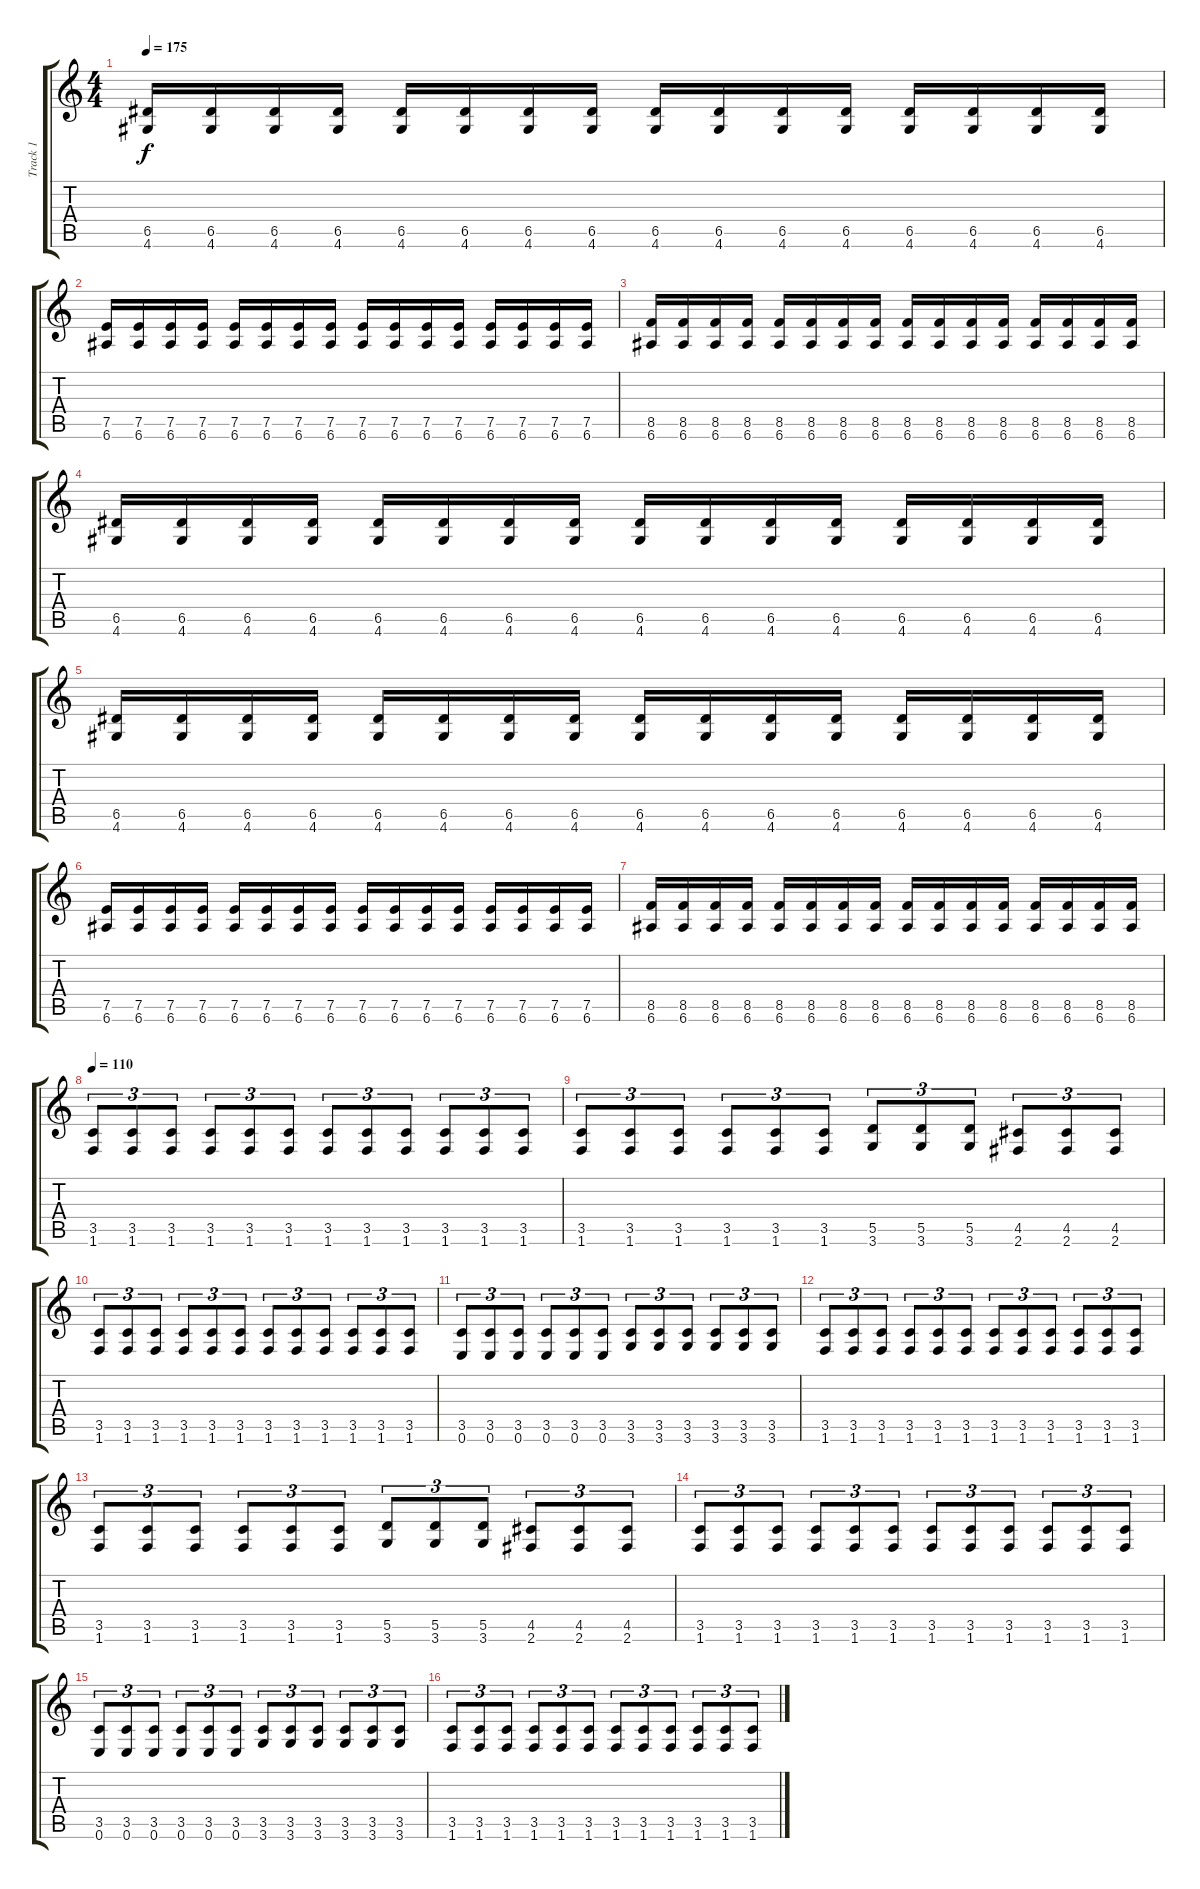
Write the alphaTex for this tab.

\track ("Track 1" "Track 1") {instrument distortionguitar}
\staff {score tabs}
\tuning (E4 B3 G3 D3 A2 E2) {hide}
\ts (4 4)
\tempo 175
\clef g2
\ks c
(6.5 4.6).16{dy f} (6.5 4.6).16 (6.5 4.6).16 (6.5 4.6).16 (6.5 4.6).16 (6.5 4.6).16 (6.5 4.6).16 (6.5 4.6).16 (6.5 4.6).16 (6.5 4.6).16 (6.5 4.6).16 (6.5 4.6).16 (6.5 4.6).16 (6.5 4.6).16 (6.5 4.6).16 (6.5 4.6).16 |
(7.5 6.6).16 (7.5 6.6).16 (7.5 6.6).16 (7.5 6.6).16 (7.5 6.6).16 (7.5 6.6).16 (7.5 6.6).16 (7.5 6.6).16 (7.5 6.6).16 (7.5 6.6).16 (7.5 6.6).16 (7.5 6.6).16 (7.5 6.6).16 (7.5 6.6).16 (7.5 6.6).16 (7.5 6.6).16 |
(8.5 6.6).16 (8.5 6.6).16 (8.5 6.6).16 (8.5 6.6).16 (8.5 6.6).16 (8.5 6.6).16 (8.5 6.6).16 (8.5 6.6).16 (8.5 6.6).16 (8.5 6.6).16 (8.5 6.6).16 (8.5 6.6).16 (8.5 6.6).16 (8.5 6.6).16 (8.5 6.6).16 (8.5 6.6).16 |
(6.5 4.6).16 (6.5 4.6).16 (6.5 4.6).16 (6.5 4.6).16 (6.5 4.6).16 (6.5 4.6).16 (6.5 4.6).16 (6.5 4.6).16 (6.5 4.6).16 (6.5 4.6).16 (6.5 4.6).16 (6.5 4.6).16 (6.5 4.6).16 (6.5 4.6).16 (6.5 4.6).16 (6.5 4.6).16 |
(6.5 4.6).16 (6.5 4.6).16 (6.5 4.6).16 (6.5 4.6).16 (6.5 4.6).16 (6.5 4.6).16 (6.5 4.6).16 (6.5 4.6).16 (6.5 4.6).16 (6.5 4.6).16 (6.5 4.6).16 (6.5 4.6).16 (6.5 4.6).16 (6.5 4.6).16 (6.5 4.6).16 (6.5 4.6).16 |
(7.5 6.6).16 (7.5 6.6).16 (7.5 6.6).16 (7.5 6.6).16 (7.5 6.6).16 (7.5 6.6).16 (7.5 6.6).16 (7.5 6.6).16 (7.5 6.6).16 (7.5 6.6).16 (7.5 6.6).16 (7.5 6.6).16 (7.5 6.6).16 (7.5 6.6).16 (7.5 6.6).16 (7.5 6.6).16 |
(8.5 6.6).16 (8.5 6.6).16 (8.5 6.6).16 (8.5 6.6).16 (8.5 6.6).16 (8.5 6.6).16 (8.5 6.6).16 (8.5 6.6).16 (8.5 6.6).16 (8.5 6.6).16 (8.5 6.6).16 (8.5 6.6).16 (8.5 6.6).16 (8.5 6.6).16 (8.5 6.6).16 (8.5 6.6).16 |
\tempo 110
(3.5 1.6).8{tu (3 2)} (3.5 1.6).8{tu (3 2)} (3.5 1.6).8{tu (3 2)} (3.5 1.6).8{tu (3 2)} (3.5 1.6).8{tu (3 2)} (3.5 1.6).8{tu (3 2)} (3.5 1.6).8{tu (3 2)} (3.5 1.6).8{tu (3 2)} (3.5 1.6).8{tu (3 2)} (3.5 1.6).8{tu (3 2)} (3.5 1.6).8{tu (3 2)} (3.5 1.6).8{tu (3 2)} |
(3.5 1.6).8{tu (3 2)} (3.5 1.6).8{tu (3 2)} (3.5 1.6).8{tu (3 2)} (3.5 1.6).8{tu (3 2)} (3.5 1.6).8{tu (3 2)} (3.5 1.6).8{tu (3 2)} (5.5 3.6).8{tu (3 2)} (5.5 3.6).8{tu (3 2)} (5.5 3.6).8{tu (3 2)} (4.5 2.6).8{tu (3 2)} (4.5 2.6).8{tu (3 2)} (4.5 2.6).8{tu (3 2)} |
(3.5 1.6).8{tu (3 2)} (3.5 1.6).8{tu (3 2)} (3.5 1.6).8{tu (3 2)} (3.5 1.6).8{tu (3 2)} (3.5 1.6).8{tu (3 2)} (3.5 1.6).8{tu (3 2)} (3.5 1.6).8{tu (3 2)} (3.5 1.6).8{tu (3 2)} (3.5 1.6).8{tu (3 2)} (3.5 1.6).8{tu (3 2)} (3.5 1.6).8{tu (3 2)} (3.5 1.6).8{tu (3 2)} |
(3.5 0.6).8{tu (3 2)} (3.5 0.6).8{tu (3 2)} (3.5 0.6).8{tu (3 2)} (3.5 0.6).8{tu (3 2)} (3.5 0.6).8{tu (3 2)} (3.5 0.6).8{tu (3 2)} (3.5 3.6).8{tu (3 2)} (3.5 3.6).8{tu (3 2)} (3.5 3.6).8{tu (3 2)} (3.5 3.6).8{tu (3 2)} (3.5 3.6).8{tu (3 2)} (3.5 3.6).8{tu (3 2)} |
(3.5 1.6).8{tu (3 2)} (3.5 1.6).8{tu (3 2)} (3.5 1.6).8{tu (3 2)} (3.5 1.6).8{tu (3 2)} (3.5 1.6).8{tu (3 2)} (3.5 1.6).8{tu (3 2)} (3.5 1.6).8{tu (3 2)} (3.5 1.6).8{tu (3 2)} (3.5 1.6).8{tu (3 2)} (3.5 1.6).8{tu (3 2)} (3.5 1.6).8{tu (3 2)} (3.5 1.6).8{tu (3 2)} |
(3.5 1.6).8{tu (3 2)} (3.5 1.6).8{tu (3 2)} (3.5 1.6).8{tu (3 2)} (3.5 1.6).8{tu (3 2)} (3.5 1.6).8{tu (3 2)} (3.5 1.6).8{tu (3 2)} (5.5 3.6).8{tu (3 2)} (5.5 3.6).8{tu (3 2)} (5.5 3.6).8{tu (3 2)} (4.5 2.6).8{tu (3 2)} (4.5 2.6).8{tu (3 2)} (4.5 2.6).8{tu (3 2)} |
(3.5 1.6).8{tu (3 2)} (3.5 1.6).8{tu (3 2)} (3.5 1.6).8{tu (3 2)} (3.5 1.6).8{tu (3 2)} (3.5 1.6).8{tu (3 2)} (3.5 1.6).8{tu (3 2)} (3.5 1.6).8{tu (3 2)} (3.5 1.6).8{tu (3 2)} (3.5 1.6).8{tu (3 2)} (3.5 1.6).8{tu (3 2)} (3.5 1.6).8{tu (3 2)} (3.5 1.6).8{tu (3 2)} |
(3.5 0.6).8{tu (3 2)} (3.5 0.6).8{tu (3 2)} (3.5 0.6).8{tu (3 2)} (3.5 0.6).8{tu (3 2)} (3.5 0.6).8{tu (3 2)} (3.5 0.6).8{tu (3 2)} (3.5 3.6).8{tu (3 2)} (3.5 3.6).8{tu (3 2)} (3.5 3.6).8{tu (3 2)} (3.5 3.6).8{tu (3 2)} (3.5 3.6).8{tu (3 2)} (3.5 3.6).8{tu (3 2)} |
(3.5 1.6).8{tu (3 2)} (3.5 1.6).8{tu (3 2)} (3.5 1.6).8{tu (3 2)} (3.5 1.6).8{tu (3 2)} (3.5 1.6).8{tu (3 2)} (3.5 1.6).8{tu (3 2)} (3.5 1.6).8{tu (3 2)} (3.5 1.6).8{tu (3 2)} (3.5 1.6).8{tu (3 2)} (3.5 1.6).8{tu (3 2)} (3.5 1.6).8{tu (3 2)} (3.5 1.6).8{tu (3 2)}
